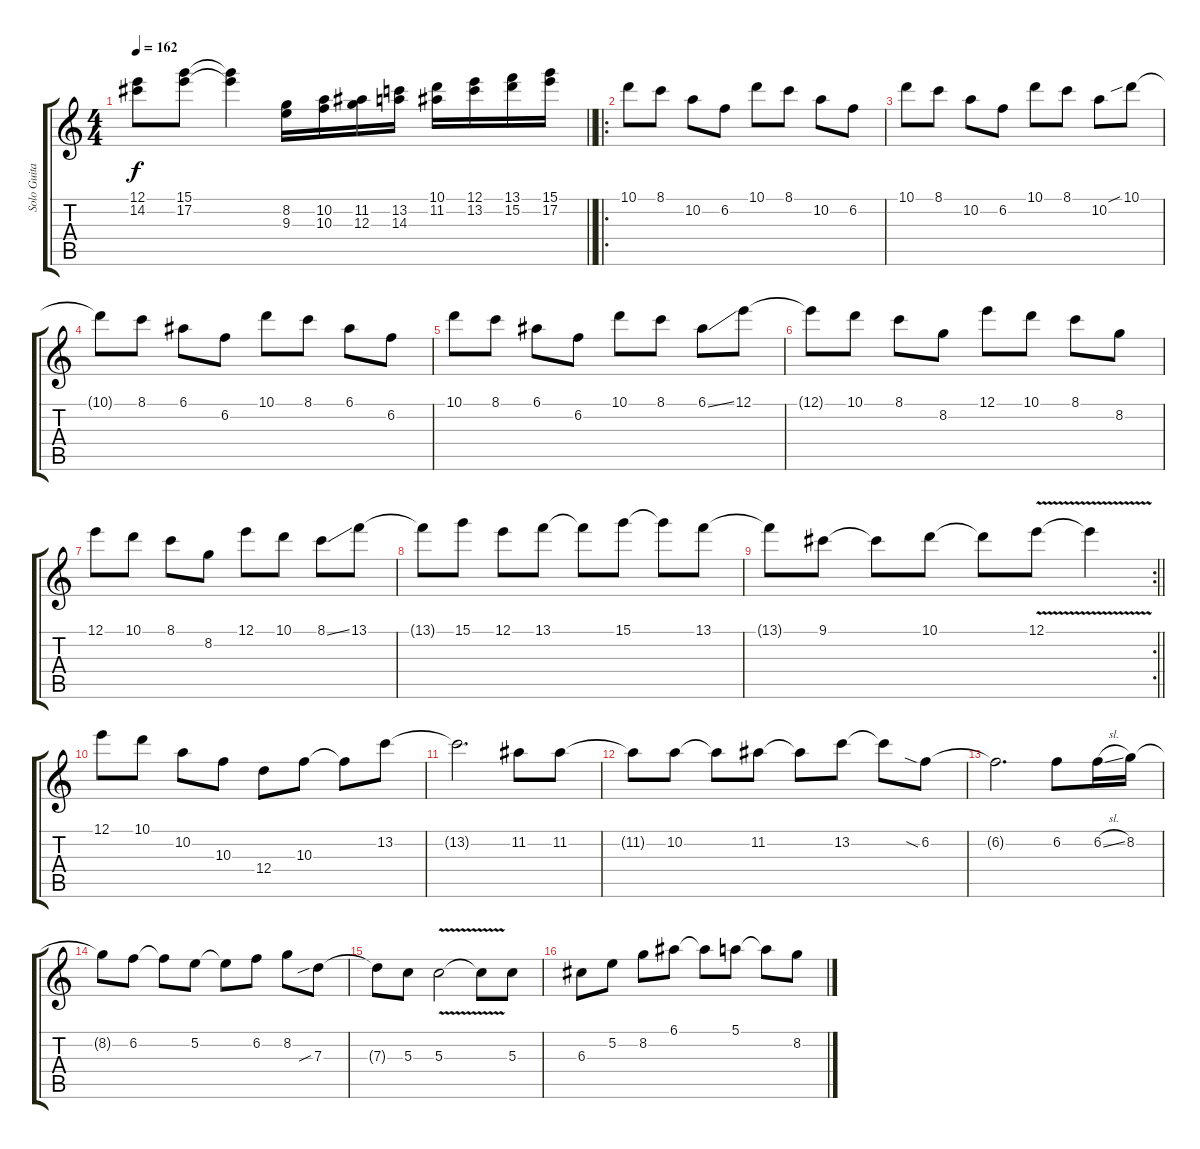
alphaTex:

\track ("Solo Guitar 1" "Solo Guita") {instrument distortionguitar}
\staff {score tabs}
\tuning (E4 B3 G3 D3 A2 D2) {hide}
\ts (4 4)
\tempo 162
\clef g2
\barLineRight lightlight
\ks c
(12.1{t} 14.2{t}).8{dy f} (15.1 17.2).8 (15.1{t} 17.2{t}).4 (8.2 9.3).16 (10.2 10.3).16 (11.2 12.3).16 (13.2 14.3).16 (10.1 11.2).16 (12.1 13.2).16 (13.1 15.2).16 (15.1 17.2).16 |
\ro
10.1.8 8.1.8 10.2.8 6.2.8 10.1.8 8.1.8 10.2.8 6.2.8 |
10.1.8 8.1.8 10.2.8 6.2.8 10.1.8 8.1.8 10.2.8 10.1{sib}.8 |
10.1{t}.8 8.1.8 6.1.8 6.2.8 10.1.8 8.1.8 6.1.8 6.2.8 |
10.1.8 8.1.8 6.1.8 6.2.8 10.1.8 8.1.8 6.1{ss}.8 12.1.8 |
12.1{t}.8 10.1.8 8.1.8 8.2.8 12.1.8 10.1.8 8.1.8 8.2.8 |
12.1.8 10.1.8 8.1.8 8.2.8 12.1.8 10.1.8 8.1{ss}.8 13.1.8 |
13.1{t}.8 15.1.8 12.1.8 13.1.8 13.1{t}.8 15.1.8 15.1{t}.8 13.1.8 |
\rc 2
\barLineRight lightlight
13.1{t}.8 9.1.8 9.1{t}.8 10.1.8 10.1{t}.8 12.1{v}.8 12.1{t}.4 |
12.1.8 10.1.8 10.2.8 10.3.8 12.4.8 10.3.8 10.3{t}.8 13.2.8 |
13.2{t}.2{d} 11.2.8 11.2.8 |
11.2{t}.8 10.2.8 10.2{t}.8 11.2.8 11.2{t}.8 13.2.8 13.2{t}.8 6.2{sia}.8 |
6.2{t}.2{d} 6.2.8 6.2{sl}.16 8.2.16 |
8.2{t}.8 6.2.8 6.2{t}.8 5.2.8 5.2{t}.8 6.2.8 8.2.8 7.3{sib}.8 |
7.3{t}.8 5.3.8 5.3{v}.2 5.3{t}.8 5.3.8 |
6.3.8 5.2.8 8.2.8 6.1.8 6.1{t}.8 5.1.8 5.1{t}.8 8.2.8
